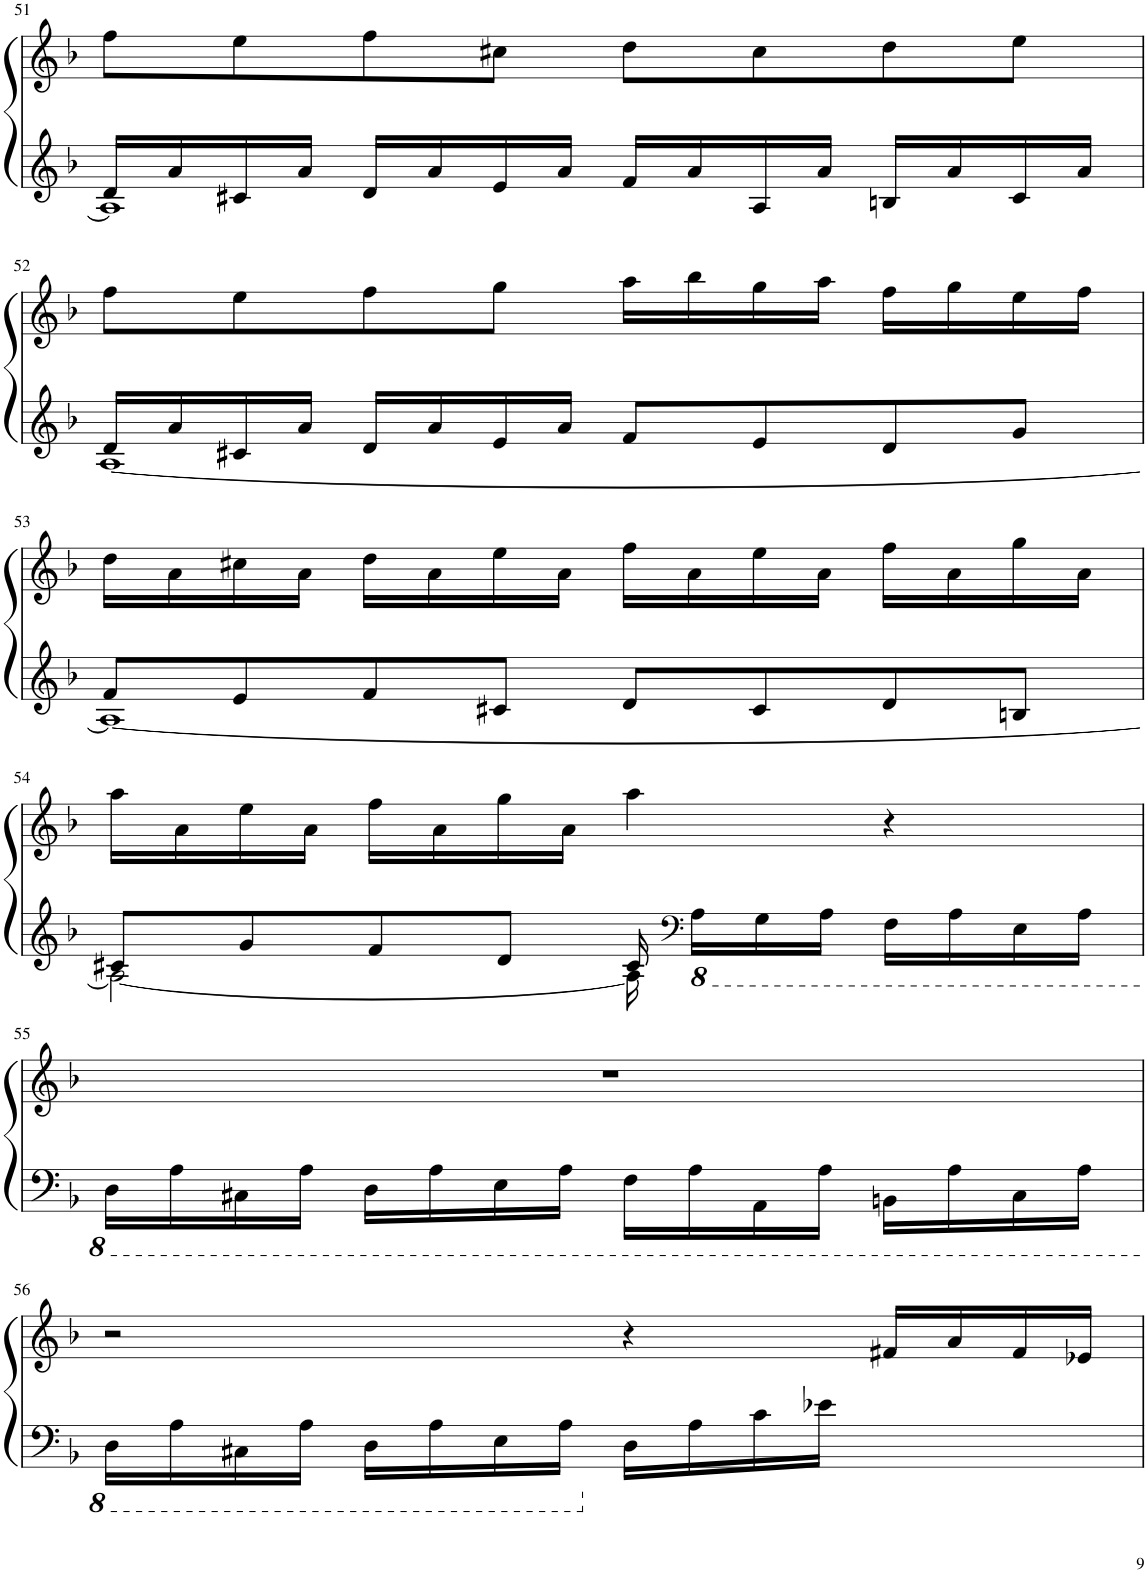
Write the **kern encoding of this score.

**kern	**kern
*part1	*part1
*staff2	*staff1
*I"Piano	*
*I'Pno.	*
!!LO:PB:g=z
*clefG2	*clefG2
*k[b-]	*k[b-]
*M4/4	*M4/4
*met(c)	*met(c)
=51	=51
*^	*
16d/LL	1A]	8ff\L
16a/	.	.
16c#X/	.	8ee\
16a/JJ	.	.
16d/LL	.	8ff\
16a/	.	.
16e/	.	8cc#X\J
16a/JJ	.	.
16f/LL	.	8dd\L
16a/	.	.
[16A/	.	8cc#\
16a/JJ	.	.
16Bn/LL	.	8dd\
16a/	.	.
16c#/	.	8ee\J
16a/JJ	.	.
!!LO:LB:g=z
=52	=52	=52
16d/LL	1A_	8ff\L
16a/	.	.
16c#X/	.	8ee\
16a/JJ	.	.
16d/LL	.	8ff\
16a/	.	.
16e/	.	8gg\J
16a/JJ	.	.
8f/L	.	16aa\LL
.	.	16bb-\
8e/	.	16gg\
.	.	16aa\JJ
8d/	.	16ff\LL
.	.	16gg\
8g/J	.	16ee\
.	.	16ff\JJ
!!LO:LB:g=z
=53	=53	=53
8f/L	1A_	16dd\LL
.	.	16a\
8e/	.	16cc#X\
.	.	16a\JJ
8f/	.	16dd\LL
.	.	16a\
8c#X/J	.	16ee\
.	.	16a\JJ
8d/L	.	16ff\LL
.	.	16a\
8c#/	.	16ee\
.	.	16a\JJ
8d/	.	16ff\LL
.	.	16a\
8Bn/J	.	16gg\
.	.	16a\JJ
!!LO:LB:g=z
=54	=54	=54
*	*^	*
8c#X/L	2A\_	2ryy	16aa\LL
.	.	.	16a\
8g/	.	.	16ee\
.	.	.	16a\JJ
8f/	.	.	16ff\LL
.	.	.	16a\
8d/J	.	.	16gg\
.	.	.	16a\JJ
16ryy	16A\]	16c#/	4aa\
*clefF4	*	*	*
*8ba	*	*	*
16AA\LL	4..ryy	4..ryy	.
16GG\	.	.	.
16AA\JJ	.	.	.
16FF\LL	.	.	4r
16AA\	.	.	.
16EE\	.	.	.
16AA\JJ	.	.	.
*v	*v	*v	*
!!LO:LB:g=z
=55	=55
16DD\LL	1r
16AA\	.
16CC#X\	.
16AA\JJ	.
16DD\LL	.
16AA\	.
16EE\	.
16AA\JJ	.
16FF\LL	.
16AA\	.
16AAA\	.
16AA\JJ	.
16BBBn\LL	.
16AA\	.
16CC#\	.
16AA\JJ	.
!!LO:LB:g=z
=56	=56
16DD\LL	2r
16AA\	.
16CC#X\	.
16AA\JJ	.
16DD\LL	.
16AA\	.
16EE\	.
16AA\JJ	.
*X8ba	*
16D\LL	4r
16A\	.
16c\	.
16e-X\JJ	.
4ryy	16f#X/LL
.	16a/
.	16f#/
.	16e-X/JJ
=	=
*-	*-
